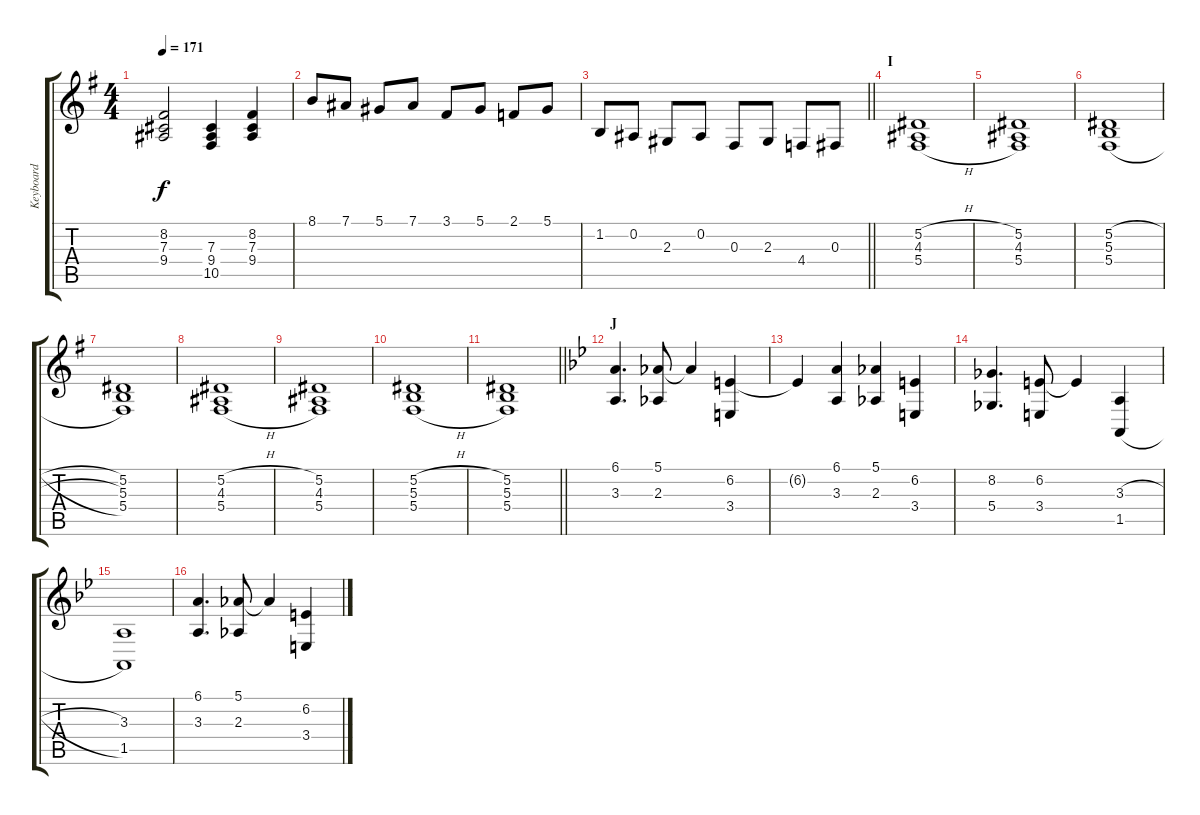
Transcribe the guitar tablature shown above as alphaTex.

\track ("Keyboard" "Keyboard") {instrument tremolostrings}
\staff {score tabs}
\tuning (Eb4 Bb3 Gb3 Db3 Ab2 Eb2) {hide}
\ts (4 4)
\tempo 171
\clef g2
\ks g
(8.2 7.3 9.4).2{dy f} (7.3 9.4 10.5).4 (8.2 7.3 9.4).4 |
8.1.8 7.1.8 5.1.8 7.1.8 3.1.8 5.1.8 2.1.8 5.1.8 |
\barLineRight lightlight
1.2.8 0.2.8 2.3.8 0.2.8 0.3.8 2.3.8 4.4.8 0.3.8 |
\section ("" "I")
(5.2{h} 4.3{h} 5.4{h}).1 |
(5.2 4.3 5.4).1 |
(5.2{h} 5.3{h} 5.4{h}).1 |
(5.2 5.3 5.4).1 |
(5.2{h} 4.3{h} 5.4{h}).1 |
(5.2 4.3 5.4).1 |
(5.2{h} 5.3{h} 5.4{h}).1 |
\barLineRight lightlight
(5.2 5.3 5.4).1{instrument stringensemble1} |
\section ("" "J")
\ks bb
(6.1 3.3).4{d volume 13 instrument tremolostrings} (5.1 2.3).8 5.1{t}.4 (6.2 3.4).4 |
6.2{t}.4 (6.1 3.3).4 (5.1 2.3).4 (6.2 3.4).4 |
(8.2 5.4).4{d} (6.2 3.4).8 6.2{t}.4 (3.3{h} 1.5{h}).4 |
(3.3 1.5).1 |
(6.1 3.3).4{d instrument tremolostrings} (5.1 2.3).8 5.1{t}.4 (6.2 3.4).4
